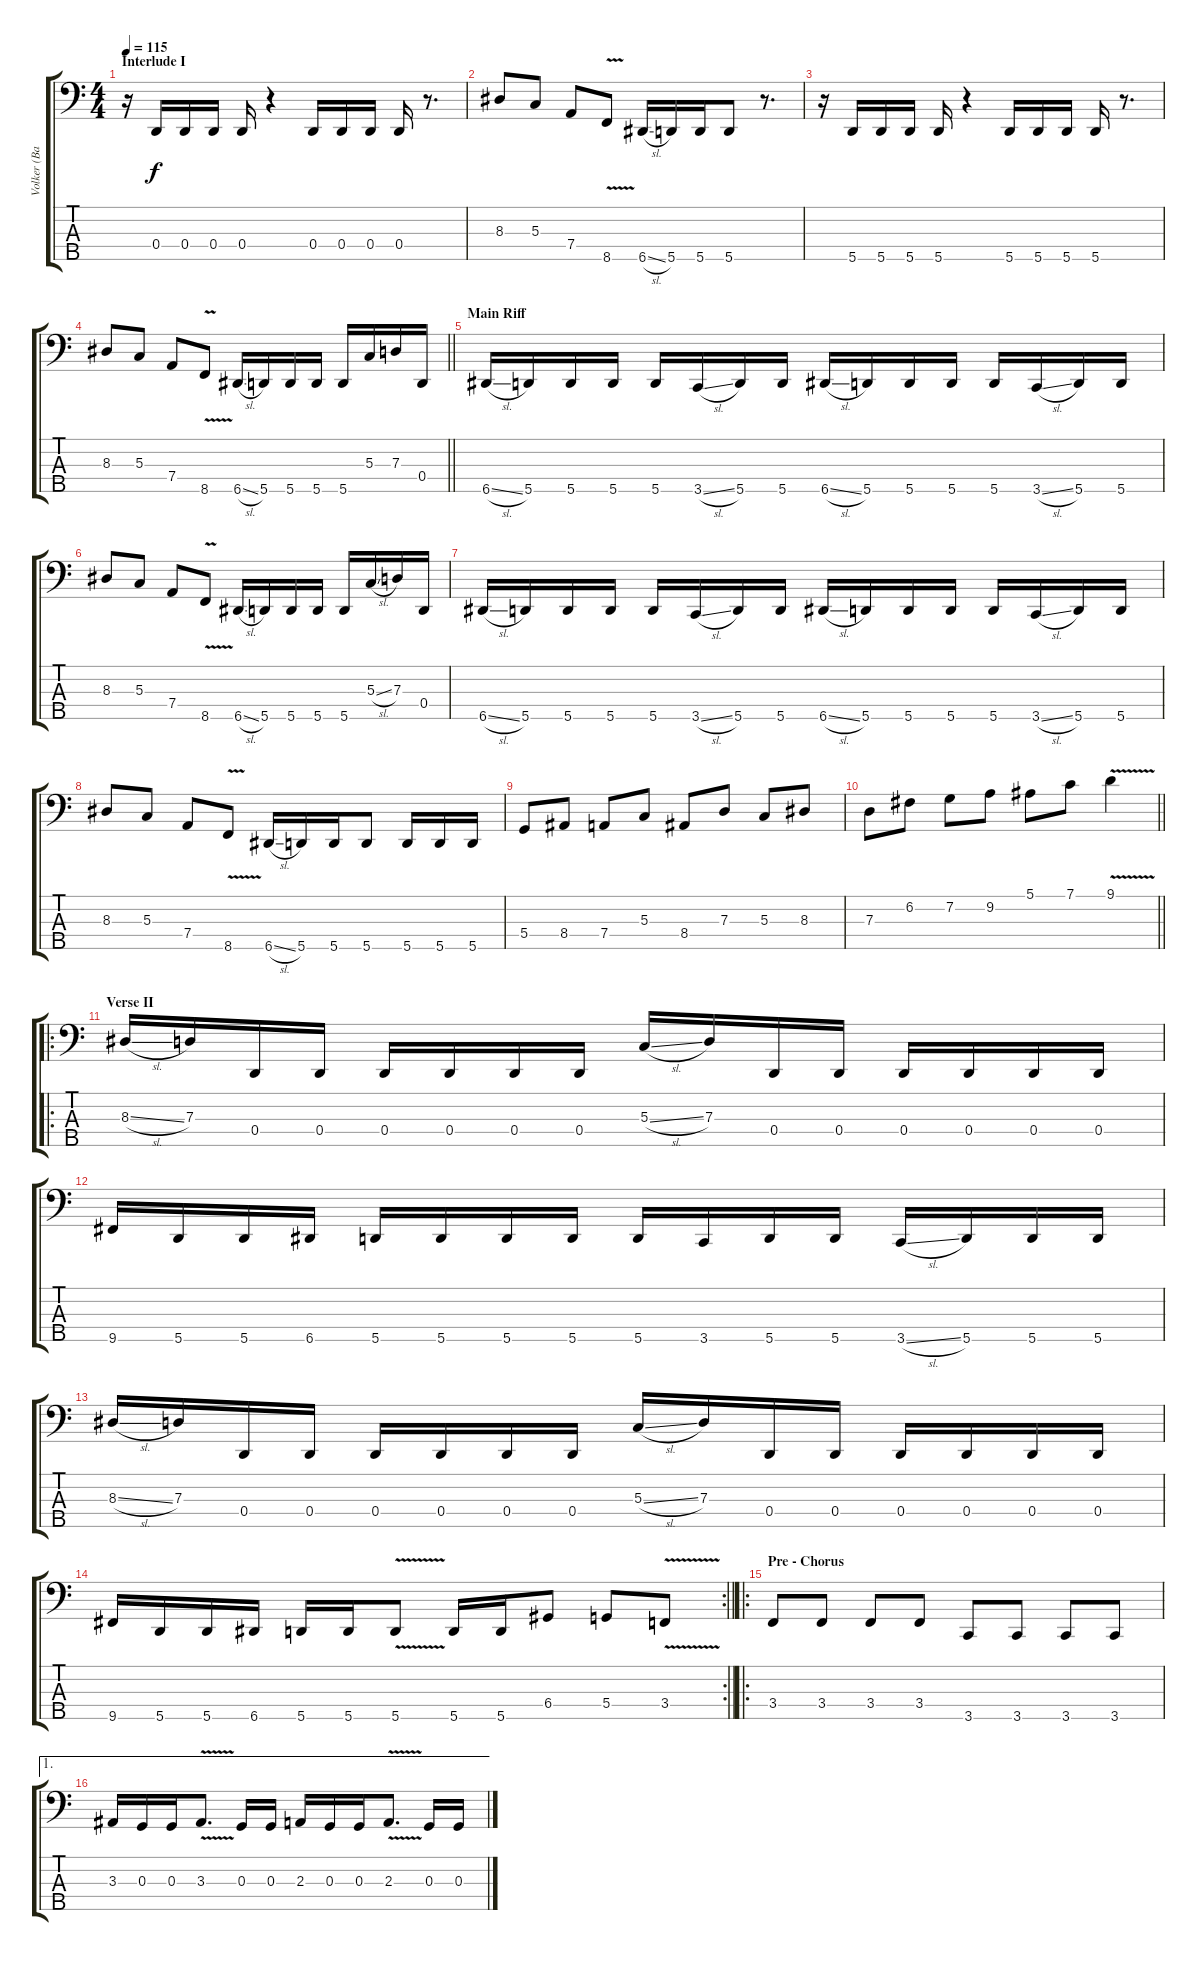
\track ("Volker (Bass)" "Volker (Ba") {instrument electricbasspick}
\staff {score tabs}
\tuning (F2 C2 G1 D1 A0) {hide}
\ts (4 4)
\section ("" "Interlude I")
\tempo 115
\clef f4
\ks c
r.16{dy f} 0.4.16 0.4.16 0.4.16 0.4.16 r.4 0.4.16 0.4.16 0.4.16 0.4.16 r.8{d} |
8.3.8 5.3.8 7.4.8 8.5{v}.8 6.5{sl}.16 5.5.16 5.5.16 5.5.8 r.8{d} |
r.16 5.5.16 5.5.16 5.5.16 5.5.16 r.4 5.5.16 5.5.16 5.5.16 5.5.16 r.8{d} |
\barLineRight lightlight
8.3.8 5.3.8 7.4.8 8.5{v}.8 6.5{sl}.16 5.5.16 5.5.16 5.5.16 5.5.16 5.3.16 7.3.16 0.4.16 |
\section ("" "Main Riff")
6.5{sl}.16 5.5.16 5.5.16 5.5.16 5.5.16 3.5{sl}.16 5.5.16 5.5.16 6.5{sl}.16 5.5.16 5.5.16 5.5.16 5.5.16 3.5{sl}.16 5.5.16 5.5.16 |
8.3.8 5.3.8 7.4.8 8.5{v}.8 6.5{sl}.16 5.5.16 5.5.16 5.5.16 5.5.16 5.3{sl}.16 7.3.16 0.4.16 |
6.5{sl}.16 5.5.16 5.5.16 5.5.16 5.5.16 3.5{sl}.16 5.5.16 5.5.16 6.5{sl}.16 5.5.16 5.5.16 5.5.16 5.5.16 3.5{sl}.16 5.5.16 5.5.16 |
8.3.8 5.3.8 7.4.8 8.5{v}.8 6.5{sl}.16 5.5.16 5.5.16 5.5.8 5.5.16 5.5.16 5.5.16 |
5.4.8 8.4.8 7.4.8 5.3.8 8.4.8 7.3.8 5.3.8 8.3.8 |
\barLineRight lightlight
7.3.8 6.2.8 7.2.8 9.2.8 5.1.8 7.1.8 9.1{v}.4 |
\ro
\section ("" "Verse II")
8.3{sl}.16 7.3.16 0.4.16 0.4.16 0.4.16 0.4.16 0.4.16 0.4.16 5.3{sl}.16 7.3.16 0.4.16 0.4.16 0.4.16 0.4.16 0.4.16 0.4.16 |
9.5.16 5.5.16 5.5.16 6.5.16 5.5.16 5.5.16 5.5.16 5.5.16 5.5.16 3.5.16 5.5.16 5.5.16 3.5{sl}.16 5.5.16 5.5.16 5.5.16 |
8.3{sl}.16 7.3.16 0.4.16 0.4.16 0.4.16 0.4.16 0.4.16 0.4.16 5.3{sl}.16 7.3.16 0.4.16 0.4.16 0.4.16 0.4.16 0.4.16 0.4.16 |
\rc 2
\barLineRight lightlight
9.5.16 5.5.16 5.5.16 6.5.16 5.5.16 5.5.16 5.5{v}.8 5.5.16 5.5.16 6.4.8 5.4.8 3.4{v}.8 |
\ro
\section ("" "Pre - Chorus")
3.4.8 3.4.8 3.4.8 3.4.8 3.5.8 3.5.8 3.5.8 3.5.8 |
\ae 1
3.3.16 0.3.16 0.3.16 3.3{v}.8{d} 0.3.16 0.3.16 2.3.16 0.3.16 0.3.16 2.3{v}.8{d} 0.3.16 0.3.16
